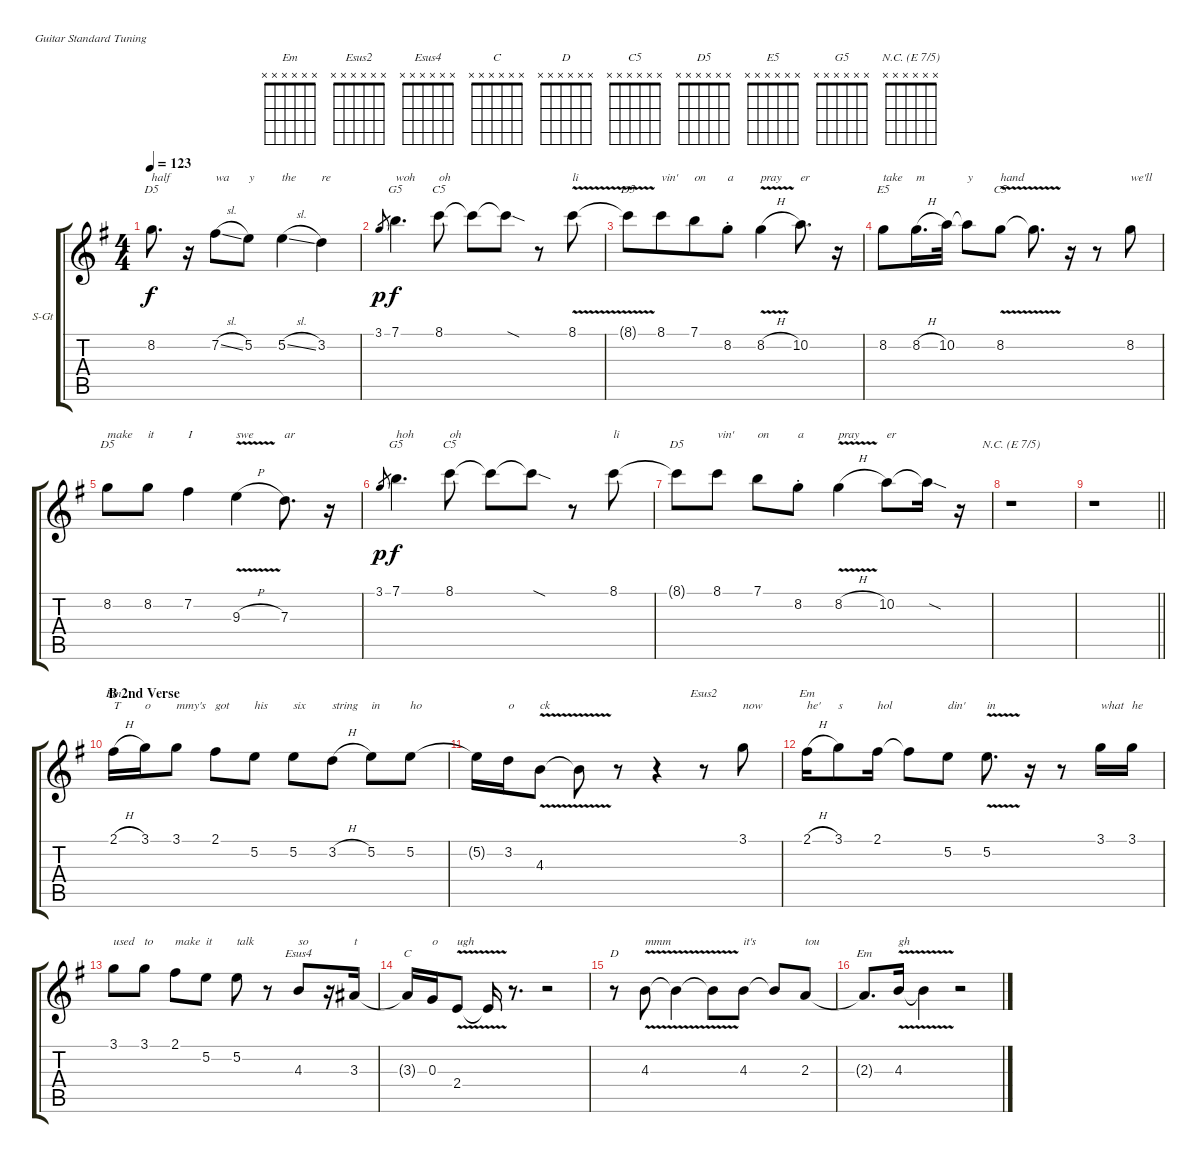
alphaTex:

\bracketExtendMode groupsimilarinstruments
\firstSystemTrackNameOrientation horizontal
\otherSystemsTrackNameOrientation horizontal
\track ("vocals" "S-Gt") {instrument synthbrass1}
\staff {score tabs}
\tuning (E4 B3 G3 D3 A2 E2)
\displaytranspose 12
\chord ("Em" x x x x x x)
\chord ("Esus2" x x x x x x)
\chord ("Esus4" x x x x x x)
\chord ("C" x x x x x x)
\chord ("D" x x x x x x)
\chord ("C5" x x x x x x)
\chord ("D5" x x x x x x)
\chord ("E5" x x x x x x)
\chord ("G5" x x x x x x)
\chord ("N.C. (E 7/5)" x x x x x x)
\ts (4 4)
\tempo 123
\clef g2
\ks g
8.2.8{d ch "D5" txt "half" dy f} r.16 7.2{sl}.8{txt "wa"} 5.2.8{txt "y"} 5.2{sl}.4{txt "the"} 3.2.4{txt "re"} |
3.1.8{gr dy p} 7.1.4{d ch "G5" txt "woh" dy f} 8.1.8{ch "C5" txt "oh"} 8.1{t}.8 8.1{sod t}.8 r.8 8.1{v}.8{txt "li"} |
8.1{v t}.8{ch "D5"} 8.1.8{txt "vin'" beam merge} 7.1.8{txt "on"} 8.2{st}.8{txt "a"} 8.2{v h}.4{txt "pray"} 10.2.8{d txt "er"} r.16 |
8.2.8{ch "E5" txt "take"} 8.2{h}.16{d txt "m"} 10.2.32 10.2{t}.8{txt "y"} 8.2{v}.8{ch "C5" txt "hand"} 8.2{v t}.8{d} r.16 r.8 8.2.8{txt "we'll"} |
8.2.8{ch "D5" txt "make"} 8.2.8{txt "it"} 7.2.4{txt "I"} 9.3{v h}.4{txt "swe"} 7.3.8{d txt "ar"} r.16 |
3.1.8{gr dy p} 7.1.4{d ch "G5" txt "hoh" dy f} 8.1.8{ch "C5" txt "oh"} 8.1{t}.8 8.1{sod t}.8 r.8 8.1.8{txt "li"} |
8.1{t}.8{ch "D5"} 8.1.8{txt "vin'"} 7.1.8{txt "on"} 8.2{st}.8{txt "a"} 8.2{v h}.4{txt "pray"} 10.2.8{txt "er"} 10.2{sod t}.16 r.16 |
r.1{ch "N.C. (E 7/5)"} |
\barLineRight lightlight
r.1 |
\section ("" "B 2nd Verse")
2.1{h}.16{ch "Em" txt "T"} 3.1.16{txt "o"} 3.1.8{txt "mmy's"} 2.1.8{txt "got"} 5.2.8{txt "his"} 5.2.8{txt "six"} 3.2{h}.8{txt "string"} 5.2.8{txt "in"} 5.2.8{txt "ho"} |
5.2{t}.16 3.2.16{txt "o"} 4.3{v}.8{txt "ck"} 4.3{v t}.8 r.8 r.4 r.8{ch "Esus2"} 3.1.8{txt "now"} |
2.1{h}.16{ch "Em" txt "he'"} 3.1.8{txt "s"} 2.1.16{txt "hol"} 2.1{t}.8 5.2.8{txt "din'"} 5.2{v}.8{d txt "in"} r.16 r.8 3.1.16{txt "what"} 3.1.16{txt "he"} |
3.1.8{txt "used"} 3.1.8{txt "to"} 2.1.8{txt "make"} 5.2.8{txt "it"} 5.2.8{txt "talk"} r.8 4.3.8{ch "Esus4" txt "so"} r.16 3.3.16{txt "t"} |
3.3{t}.16{ch "C"} 0.3.16{txt "o"} 2.4{v}.8{txt "ugh"} 2.4{v t}.16 r.8{d} r.2 |
r.8{ch "D"} 4.3{v}.8{txt "mmm"} 4.3{v t}.4 4.3{v t}.8 4.3.8{txt "it's"} 4.3{t}.8 2.3.8{txt "tou"} |
2.3{t}.8{d ch "Em"} 4.3{v}.16{txt "gh"} 4.3{v t}.4 r.2
